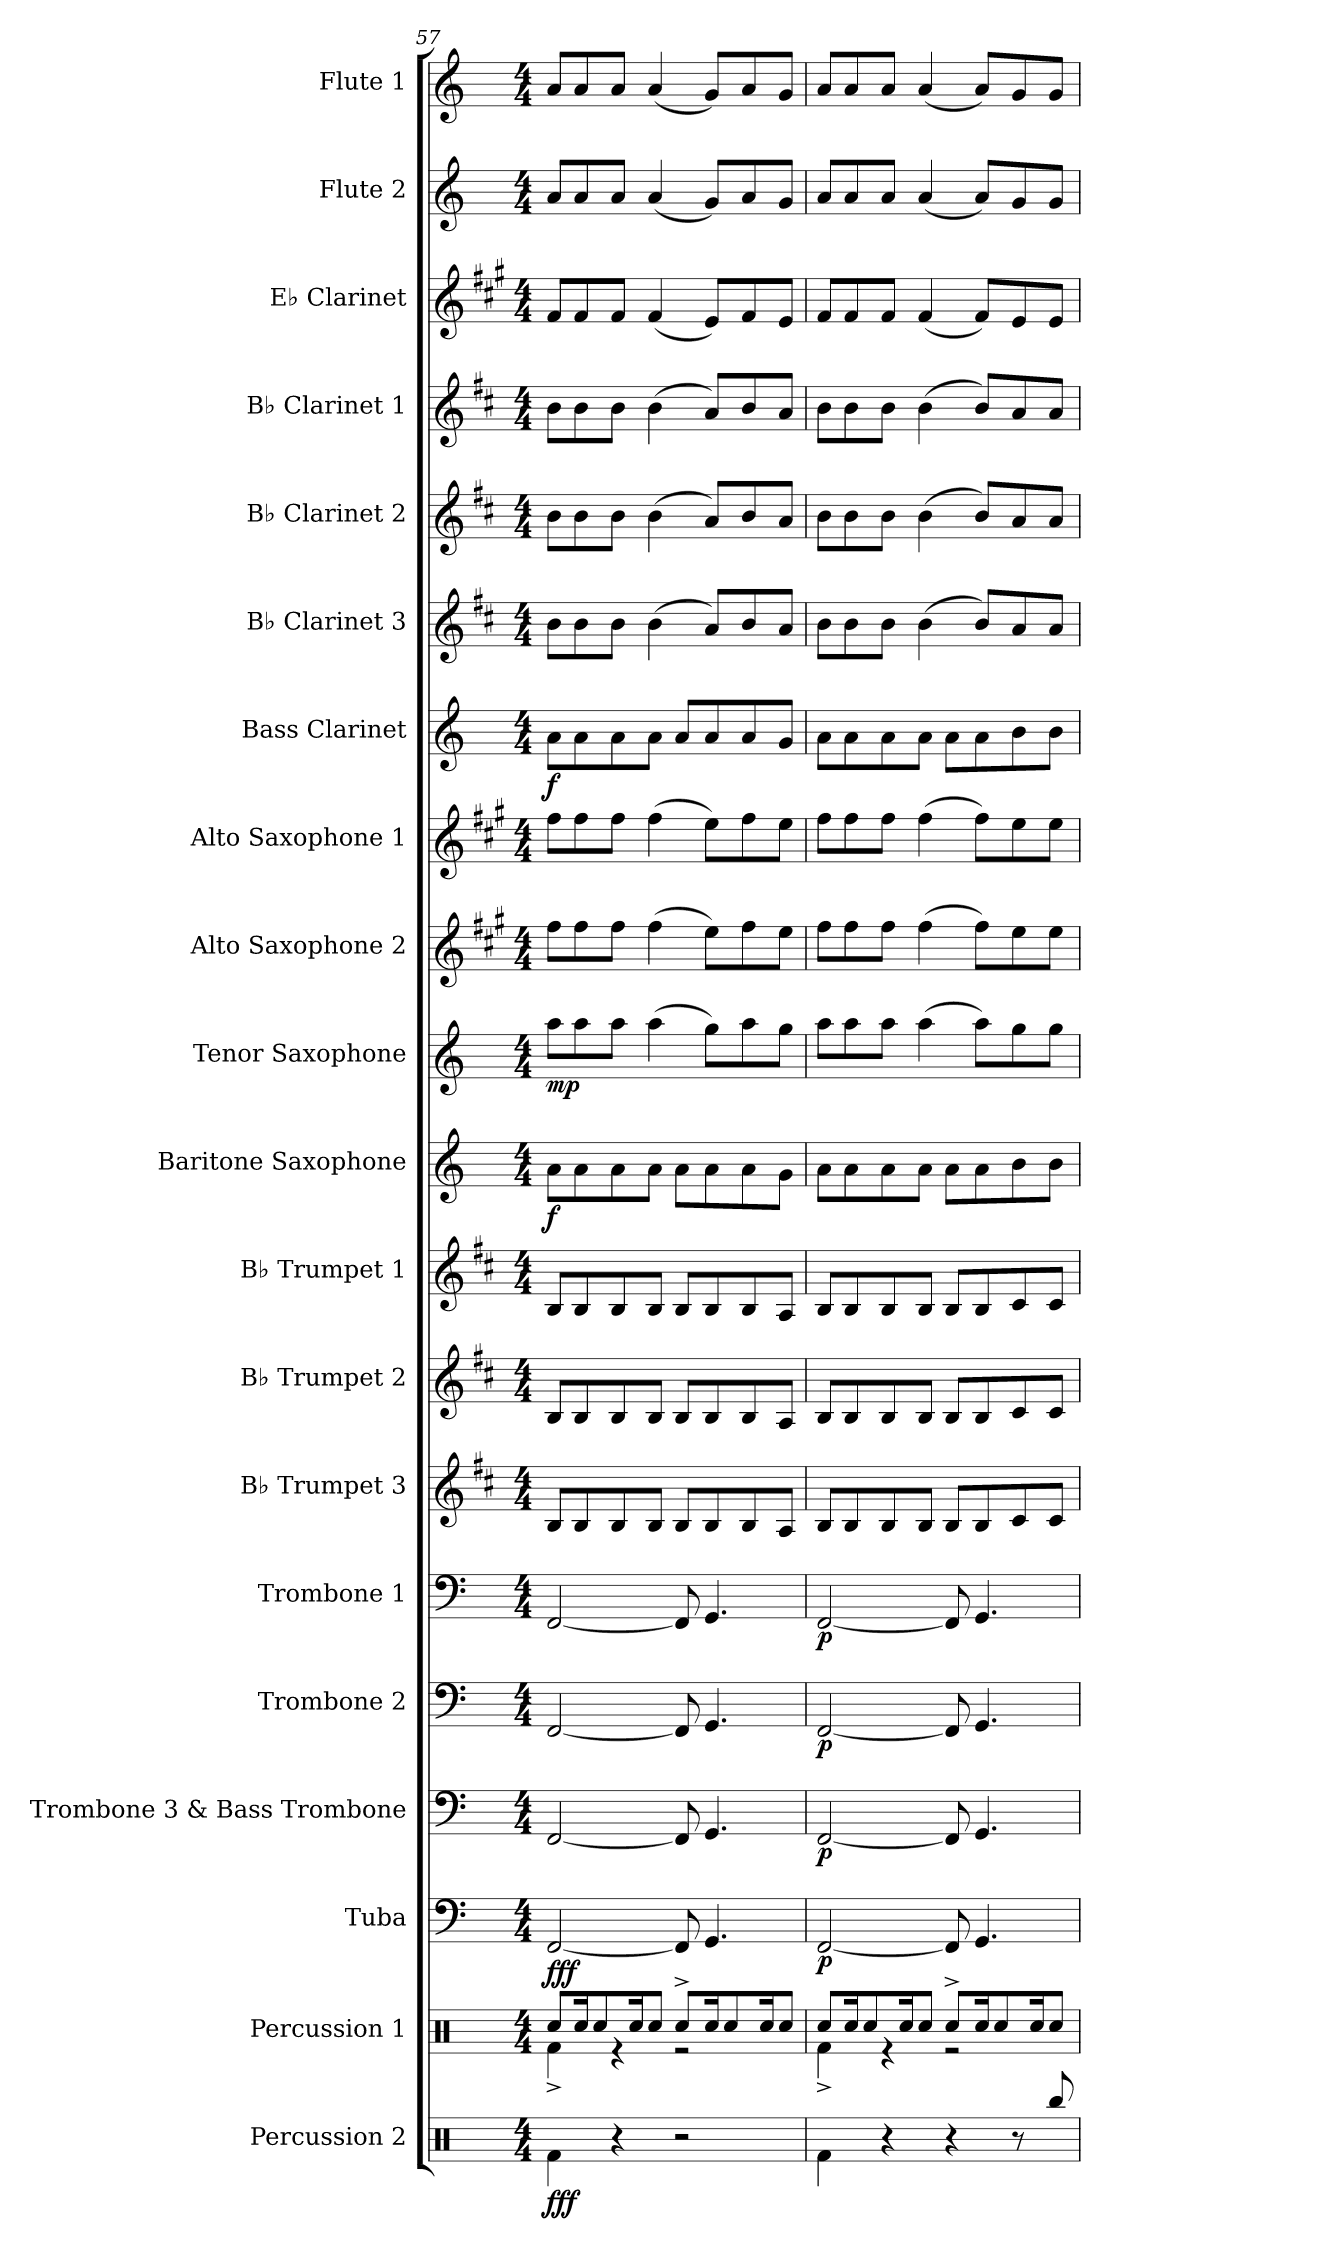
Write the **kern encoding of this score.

**kern	**dynam	**kern	**dynam	**kern	**dynam	**kern	**dynam	**kern	**dynam	**kern	**dynam	**kern	**kern	**kern	**kern	**dynam	**kern	**dynam	**kern	**kern	**kern	**dynam	**kern	**kern	**kern	**kern	**kern	**kern
*part20	*part20	*part19	*part19	*part18	*part18	*part17	*part17	*part16	*part16	*part15	*part15	*part14	*part13	*part12	*part11	*part11	*part10	*part10	*part9	*part8	*part7	*part7	*part6	*part5	*part4	*part3	*part2	*part1
*staff20	*staff20	*staff19	*staff19	*staff18	*staff18	*staff17	*staff17	*staff16	*staff16	*staff15	*staff15	*staff14	*staff13	*staff12	*staff11	*staff11	*staff10	*staff10	*staff9	*staff8	*staff7	*staff7	*staff6	*staff5	*staff4	*staff3	*staff2	*staff1
*I"Percussion 2	*	*I"Percussion 1	*	*I"Tuba	*	*I"Trombone 3 &amp; Bass Trombone	*	*I"Trombone 2	*	*I"Trombone 1	*	*I"B♭ Trumpet 3	*I"B♭ Trumpet 2	*I"B♭ Trumpet 1	*I"Baritone Saxophone	*	*I"Tenor Saxophone	*	*I"Alto Saxophone 2	*I"Alto Saxophone 1	*I"Bass Clarinet	*	*I"B♭ Clarinet 3	*I"B♭ Clarinet 2	*I"B♭ Clarinet 1	*I"E♭ Clarinet	*I"Flute 2	*I"Flute 1
*I'Perc. 2	*	*I'Perc. 1	*	*I'Tba.	*	*I'Tbn. 3 B. Tbn.	*	*I'Tbn. 2	*	*I'Tbn. 1	*	*I'B♭ Tpt. 3	*I'B♭ Tpt. 2	*I'B♭ Tpt. 1	*I'Bar. Sax.	*	*I'T. Sax.	*	*I'A. Sax. 2	*I'A. Sax. 1	*I'B. Cl.	*	*I'B♭ Cl. 3	*I'B♭ Cl. 2	*I'B♭ Cl. 1	*I'E♭ Cl.	*I'Fl. 2	*I'Fl. 1
*clefX	*	*clefX	*	*clefF4	*	*clefF4	*	*clefF4	*	*clefF4	*	*clefG2	*clefG2	*clefG2	*clefG2	*	*clefG2	*	*clefG2	*clefG2	*clefG2	*	*clefG2	*clefG2	*clefG2	*clefG2	*clefG2	*clefG2
*	*	*	*	*	*	*	*	*	*	*	*	*ITrd1c2	*ITrd1c2	*ITrd1c2	*ITrd12c21	*	*ITrd8c14	*	*ITrd5c9	*ITrd5c9	*ITrd8c14	*	*ITrd1c2	*ITrd1c2	*ITrd1c2	*ITrd-2c-3	*	*
*k[]	*	*k[]	*	*k[]	*	*k[]	*	*k[]	*	*k[]	*	*k[]	*k[]	*k[]	*k[]	*	*k[]	*	*k[]	*k[]	*k[]	*	*k[]	*k[]	*k[]	*k[]	*k[]	*k[]
*M4/4	*	*M4/4	*	*M4/4	*	*M4/4	*	*M4/4	*	*M4/4	*	*M4/4	*M4/4	*M4/4	*M4/4	*	*M4/4	*	*M4/4	*M4/4	*M4/4	*	*M4/4	*M4/4	*M4/4	*M4/4	*M4/4	*M4/4
=57	=57	=57	=57	=57	=57	=57	=57	=57	=57	=57	=57	=57	=57	=57	=57	=57	=57	=57	=57	=57	=57	=57	=57	=57	=57	=57	=57	=57
*	*	*^	*	*	*	*	*	*	*	*	*	*	*	*	*	*	*	*	*	*	*	*	*	*	*	*	*	*
!	!LO:DY:b	!	!	!LO:DY:a	!	!	!	!	!	!	!	!	!	!	!	!	!LO:DY:b	!	!LO:DY:b	!	!	!	!LO:DY:b	!	!	!	!	!	!
4Rf\	fff	8Rcc/L	4Rf^\	fff	[2FF/	.	[2FF/	.	[2FF/	.	[2FF/	.	8A/L	8A/L	8A/L	8A\L	f	8a\L	mp	8a\L	8a\L	8A\L	f	8a\L	8a\L	8a\L	8a/L	8a/L	8a/L
.	.	16Rcc/K	.	.	.	.	.	.	.	.	.	.	8A/	8A/	8A/	8A\	.	8a\	.	8a\	8a\	8A\	.	8a\	8a\	8a\	8a/	8a/	8a/
.	.	8Rcc/	.	.	.	.	.	.	.	.	.	.	.	.	.	.	.	.	.	.	.	.	.	.	.	.	.	.	.
4r	.	.	4r	.	.	.	.	.	.	.	.	.	8A/	8A/	8A/	8A\	.	8a\J	.	8a\J	8a\J	8A\	.	8a\J	8a\J	8a\J	8a/J	8a/J	8a/J
.	.	16Rcc/K	.	.	.	.	.	.	.	.	.	.	.	.	.	.	.	.	.	.	.	.	.	.	.	.	.	.	.
.	.	8Rcc/J	.	.	.	.	.	.	.	.	.	.	8A/J	8A/J	8A/J	8A\J	.	(4a\	.	(4a\	(4a\	8A\J	.	(4a\	(4a\	(4a\	(4a/	(4a/	(4a/
2r	.	8Rcc^/L	2r	.	8FF/]	.	8FF/]	.	8FF/]	.	8FF/]	.	8A/L	8A/L	8A/L	8A\L	.	.	.	.	.	8A/L	.	.	.	.	.	.	.
.	.	16Rcc/K	.	.	4.GG/	.	4.GG/	.	4.GG/	.	4.GG/	.	8A/	8A/	8A/	8A\	.	8g\L)	.	8g\L)	8g\L)	8A/	.	8g/L)	8g/L)	8g/L)	8g/L)	8g/L)	8g/L)
.	.	8Rcc/	.	.	.	.	.	.	.	.	.	.	.	.	.	.	.	.	.	.	.	.	.	.	.	.	.	.	.
.	.	.	.	.	.	.	.	.	.	.	.	.	8A/	8A/	8A/	8A\	.	8a\	.	8a\	8a\	8A/	.	8a/	8a/	8a/	8a/	8a/	8a/
.	.	16Rcc/K	.	.	.	.	.	.	.	.	.	.	.	.	.	.	.	.	.	.	.	.	.	.	.	.	.	.	.
.	.	8Rcc/J	.	.	.	.	.	.	.	.	.	.	8G/J	8G/J	8G/J	8G\J	.	8g\J	.	8g\J	8g\J	8G/J	.	8g/J	8g/J	8g/J	8g/J	8g/J	8g/J
=58	=58	=58	=58	=58	=58	=58	=58	=58	=58	=58	=58	=58	=58	=58	=58	=58	=58	=58	=58	=58	=58	=58	=58	=58	=58	=58	=58	=58	=58
!	!	!	!	!	!	!LO:DY:b	!	!LO:DY:b	!	!LO:DY:b	!	!LO:DY:b	!	!	!	!	!	!	!	!	!	!	!	!	!	!	!	!	!
4Rf\	.	8Rcc/L	4Rf^\	.	[2FF/	p	[2FF/	p	[2FF/	p	[2FF/	p	8A/L	8A/L	8A/L	8A\L	.	8a\L	.	8a\L	8a\L	8A\L	.	8a\L	8a\L	8a\L	8a/L	8a/L	8a/L
.	.	16Rcc/K	.	.	.	.	.	.	.	.	.	.	8A/	8A/	8A/	8A\	.	8a\	.	8a\	8a\	8A\	.	8a\	8a\	8a\	8a/	8a/	8a/
.	.	8Rcc/	.	.	.	.	.	.	.	.	.	.	.	.	.	.	.	.	.	.	.	.	.	.	.	.	.	.	.
4r	.	.	4r	.	.	.	.	.	.	.	.	.	8A/	8A/	8A/	8A\	.	8a\J	.	8a\J	8a\J	8A\	.	8a\J	8a\J	8a\J	8a/J	8a/J	8a/J
.	.	16Rcc/K	.	.	.	.	.	.	.	.	.	.	.	.	.	.	.	.	.	.	.	.	.	.	.	.	.	.	.
.	.	8Rcc/J	.	.	.	.	.	.	.	.	.	.	8A/J	8A/J	8A/J	8A\J	.	(4a\	.	(4a\	(4a\	8A\J	.	(4a\	(4a\	(4a\	(4a/	(4a/	(4a/
4r	.	8Rcc^/L	2r	.	8FF/]	.	8FF/]	.	8FF/]	.	8FF/]	.	8A/L	8A/L	8A/L	8A\L	.	.	.	.	.	8A\L	.	.	.	.	.	.	.
.	.	16Rcc/K	.	.	4.GG/	.	4.GG/	.	4.GG/	.	4.GG/	.	8A/	8A/	8A/	8A\	.	8a\L)	.	8a\L)	8a\L)	8A\	.	8a/L)	8a/L)	8a/L)	8a/L)	8a/L)	8a/L)
.	.	8Rcc/	.	.	.	.	.	.	.	.	.	.	.	.	.	.	.	.	.	.	.	.	.	.	.	.	.	.	.
8r	.	.	.	.	.	.	.	.	.	.	.	.	8B/	8B/	8B/	8B\	.	8g\	.	8g\	8g\	8B\	.	8g/	8g/	8g/	8g/	8g/	8g/
.	.	16Rcc/K	.	.	.	.	.	.	.	.	.	.	.	.	.	.	.	.	.	.	.	.	.	.	.	.	.	.	.
8Rbb/	.	8Rcc/J	.	.	.	.	.	.	.	.	.	.	8B/J	8B/J	8B/J	8B\J	.	8g\J	.	8g\J	8g\J	8B\J	.	8g/J	8g/J	8g/J	8g/J	8g/J	8g/J
*	*	*v	*v	*	*	*	*	*	*	*	*	*	*	*	*	*	*	*	*	*	*	*	*	*	*	*	*	*	*
=	=	=	=	=	=	=	=	=	=	=	=	=	=	=	=	=	=	=	=	=	=	=	=	=	=	=	=	=
*-	*-	*-	*-	*-	*-	*-	*-	*-	*-	*-	*-	*-	*-	*-	*-	*-	*-	*-	*-	*-	*-	*-	*-	*-	*-	*-	*-	*-
